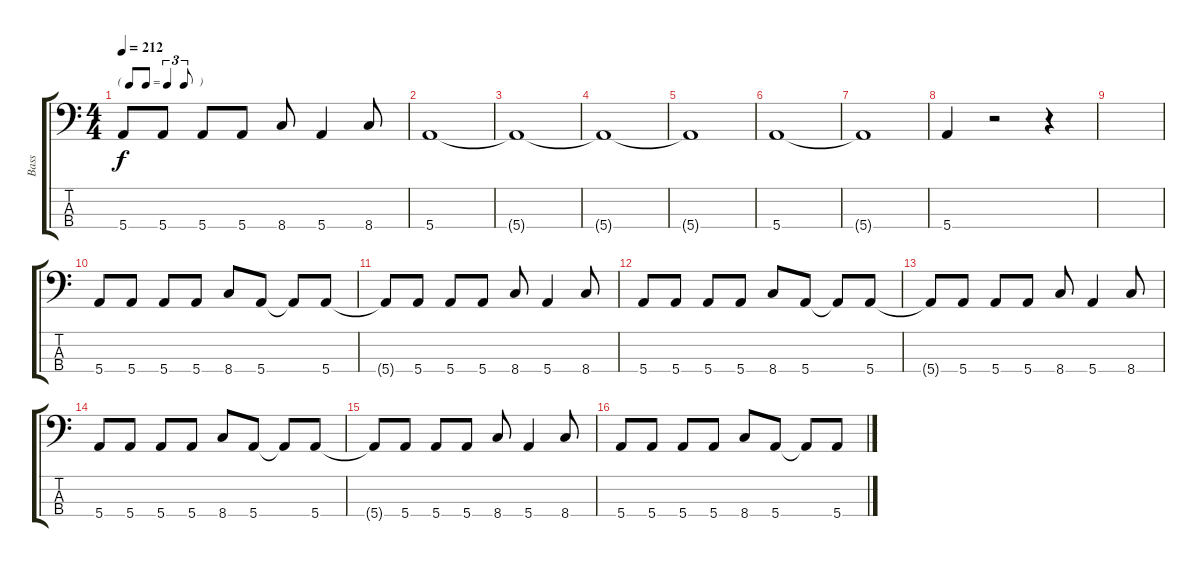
\track ("Bass" "Bass") {instrument electricbassfinger}
\staff {score tabs}
\tuning (G2 D2 A1 E1) {hide}
\ts (4 4)
\tf triplet8th
\tempo 212
\clef f4
\ks c
5.4{t}.8{dy f} 5.4.8 5.4.8 5.4.8 8.4.8 5.4.4 8.4.8 |
5.4.1 |
5.4{t}.1 |
5.4{t}.1 |
5.4{t}.1 |
5.4.1 |
5.4{t}.1 |
5.4.4 r.2 r.4 |
|
5.4.8 5.4.8 5.4.8 5.4.8 8.4.8 5.4.8 5.4{t}.8 5.4.8 |
5.4{t}.8 5.4.8 5.4.8 5.4.8 8.4.8 5.4.4 8.4.8 |
5.4.8 5.4.8 5.4.8 5.4.8 8.4.8 5.4.8 5.4{t}.8 5.4.8 |
5.4{t}.8 5.4.8 5.4.8 5.4.8 8.4.8 5.4.4 8.4.8 |
5.4.8 5.4.8 5.4.8 5.4.8 8.4.8 5.4.8 5.4{t}.8 5.4.8 |
5.4{t}.8 5.4.8 5.4.8 5.4.8 8.4.8 5.4.4 8.4.8 |
5.4.8 5.4.8 5.4.8 5.4.8 8.4.8 5.4.8 5.4{t}.8 5.4.8
